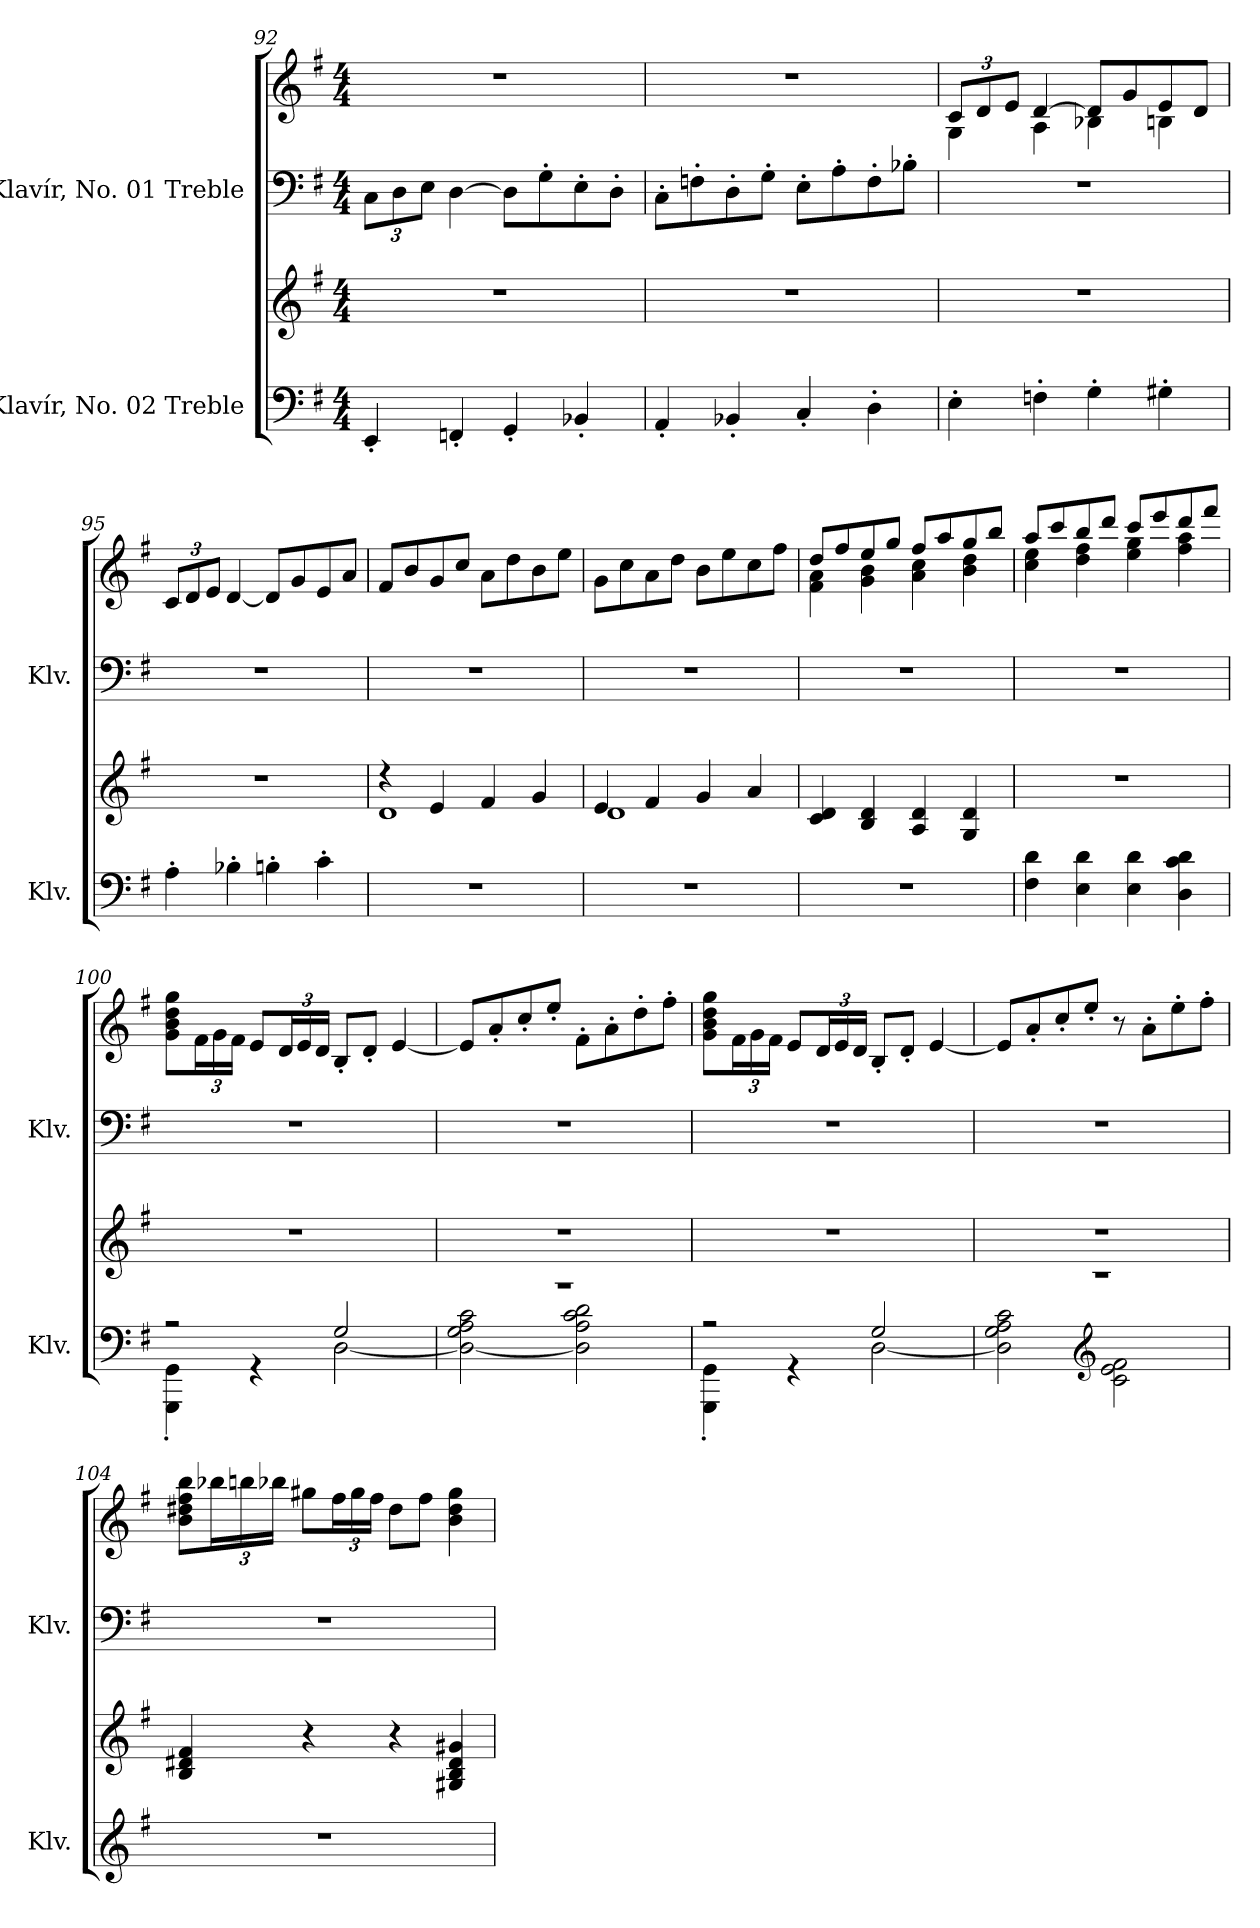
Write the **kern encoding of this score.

**kern	**kern	**kern	**kern
*part2	*part2	*part1	*part1
*staff4	*staff3	*staff2	*staff1
*I"Klavír, No. 02 Treble	*	*I"Klavír, No. 01 Treble	*
*I'Klv.	*	*I'Klv.	*
*clefF4	*clefG2	*clefF4	*clefG2
*k[f#]	*k[f#]	*k[f#]	*k[f#]
*M4/4	*M4/4	*M4/4	*M4/4
*	*	*Xbrackettup	*
=92	=92	=92	=92
4EE'/	1r	12C\L	1r
.	.	12D\	.
.	.	12E\J	.
4FFn'/	.	[4D\	.
4GG'/	.	8D\L]	.
.	.	8G'\	.
4BB-X'/	.	8E'\	.
.	.	8D'\J	.
=93	=93	=93	=93
4AA'/	1r	8C'\L	1r
.	.	8Fn'\	.
4BB-X'/	.	8D'\	.
.	.	8G'\J	.
4C'/	.	8E'\L	.
.	.	8A'\	.
4D'\	.	8F'\	.
.	.	8B-X'\J	.
=94	=94	=94	=94
*	*	*	*Xbrackettup
*	*	*	*^
4E'\	1r	1r	12c/L	4G\
.	.	.	12d/	.
.	.	.	12e/J	.
4Fn'\	.	.	[4d/	4A\
4G'\	.	.	8d/L]	4B-X\
.	.	.	8g/	.
4G#X'\	.	.	8e/	4Bn\
.	.	.	8d/J	.
*	*	*	*v	*v
!!LO:LB:g=z
=95	=95	=95	=95
4A'\	1r	1r	12c/L
.	.	.	12d/
.	.	.	12e/J
4B-X'\	.	.	[4d/
4Bn'\	.	.	8d/L]
.	.	.	8g/
4c'\	.	.	8e/
.	.	.	8a/J
=96	=96	=96	=96
*	*^	*	*
1r	4r	1d	1r	8f#/L
.	.	.	.	8b/
.	4e/	.	.	8g/
.	.	.	.	8cc/J
.	4f#/	.	.	8a\L
.	.	.	.	8dd\
.	4g/	.	.	8b\
.	.	.	.	8ee\J
=97	=97	=97	=97	=97
1r	4e/	1d	1r	8g\L
.	.	.	.	8cc\
.	4f#/	.	.	8a\
.	.	.	.	8dd\J
.	4g/	.	.	8b\L
.	.	.	.	8ee\
.	4a/	.	.	8cc\
.	.	.	.	8ff#\J
*	*v	*v	*	*
=98	=98	=98	=98
*	*	*	*^
1r	4c/ 4d/	1r	8dd/L	4f#\ 4a\
.	.	.	8ff#/	.
.	4B/ 4d/	.	8ee/	4g\ 4b\
.	.	.	8gg/J	.
.	4A/ 4d/	.	8ff#/L	4a\ 4cc\
.	.	.	8aa/	.
.	4G/ 4d/	.	8gg/	4b\ 4dd\
.	.	.	8bb/J	.
!!LO:PB:g=z	!!
=99	=99	=99	=99	=99
*	*	*	*MM102	*
4F#\ 4d\	1r	1r	8aa/L	4cc\ 4ee\
.	.	.	8ccc/	.
*	*	*	*MM92	*
4E\ 4d\	.	.	8bb/	4dd\ 4ff#\
.	.	.	8ddd/J	.
*	*	*	*MM82	*
4E\ 4d\	.	.	8ccc/L	4ee\ 4gg\
.	.	.	8eee/	.
*	*	*	*MM72	*
4D\ 4c\ 4d\	.	.	8ddd/	4ff#\ 4aa\
.	.	.	8fff#/J	.
*	*	*	*v	*v
=100	=100	=100	=100
*	*	*	*MM112
*^	*	*	*
2r	4GGG\' 4GG\'	1r	1r	8g\ 8b\ 8dd\ 8gg\L
.	.	.	.	24f#\L
.	.	.	.	24g\
.	.	.	.	24f#\JJ
.	4r	.	.	8e/L
.	.	.	.	24d/L
.	.	.	.	24e/
.	.	.	.	24d/JJ
2G/	[2D\	.	.	8B'/L
.	.	.	.	8d'/J
.	.	.	.	[4e/
=101	=101	=101	=101	=101
1r	2D\_ 2G\ 2A\ 2c\	1r	1r	8e/L]
.	.	.	.	8a'/
.	.	.	.	8cc'/
.	.	.	.	8ee'/J
.	2D\] 2A\ 2c\ 2d\	.	.	8f#'\L
.	.	.	.	8a'\
.	.	.	.	8dd'\
.	.	.	.	8ff#'\J
=102	=102	=102	=102	=102
2r	4GGG\' 4GG\'	1r	1r	8g\ 8b\ 8dd\ 8gg\L
.	.	.	.	24f#\L
.	.	.	.	24g\
.	.	.	.	24f#\JJ
.	4r	.	.	8e/L
.	.	.	.	24d/L
.	.	.	.	24e/
.	.	.	.	24d/JJ
2G/	[2D\	.	.	8B'/L
.	.	.	.	8d'/J
.	.	.	.	[4e/
!!LO:LB:g=z
=103	=103	=103	=103	=103
1r	2D\] 2G\ 2A\ 2c\	1r	1r	8e/L]
.	.	.	.	8a'/
.	.	.	.	8cc'/
.	.	.	.	8ee'/J
*clefG2	*	*	*	*
.	2c\ 2e\ 2f#\	.	.	8r
.	.	.	.	8a'\L
.	.	.	.	8ee'\
.	.	.	.	8ff#'\J
*v	*v	*	*	*
=104	=104	=104	=104
1r	4B/ 4d#X/ 4f#/	1r	8b\ 8dd#X\ 8ff#\ 8bb\L
.	.	.	24bb-X\L
.	.	.	24bbn\
.	.	.	24bb-X\JJ
.	4r	.	8gg#X\L
.	.	.	24ff#\L
.	.	.	24gg#\
.	.	.	24ff#\JJ
.	4r	.	8dd#\L
.	.	.	8ff#\J
.	4G#X/ 4B/ 4d#/ 4g#X/	.	4b\ 4dd#\ 4gg#\
=	=	=	=
*-	*-	*-	*-
